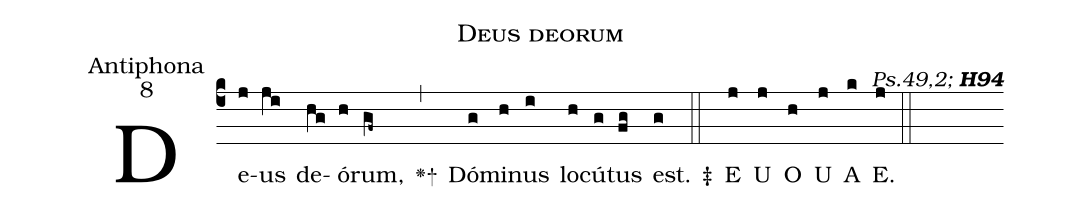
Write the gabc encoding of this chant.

name:Deus deorum;
office-part:Antiphona;
mode:8;
commentary:{\itshape\mdseries Ps.49,2;\/} {\bfseries H94};
%%
(c4)De(j)us(ji) de(hg)ó(h)rum,(gf~) <v>\greheightstar</v><sp>+</sp>(,) Dó(g)mi(h)nus(i) lo(h)cú(g)tus(fg) est. ‡(g)  (::) <eu>E(j) U(j) O(h) U(j) A(k) E.(j) </eu> (::)
